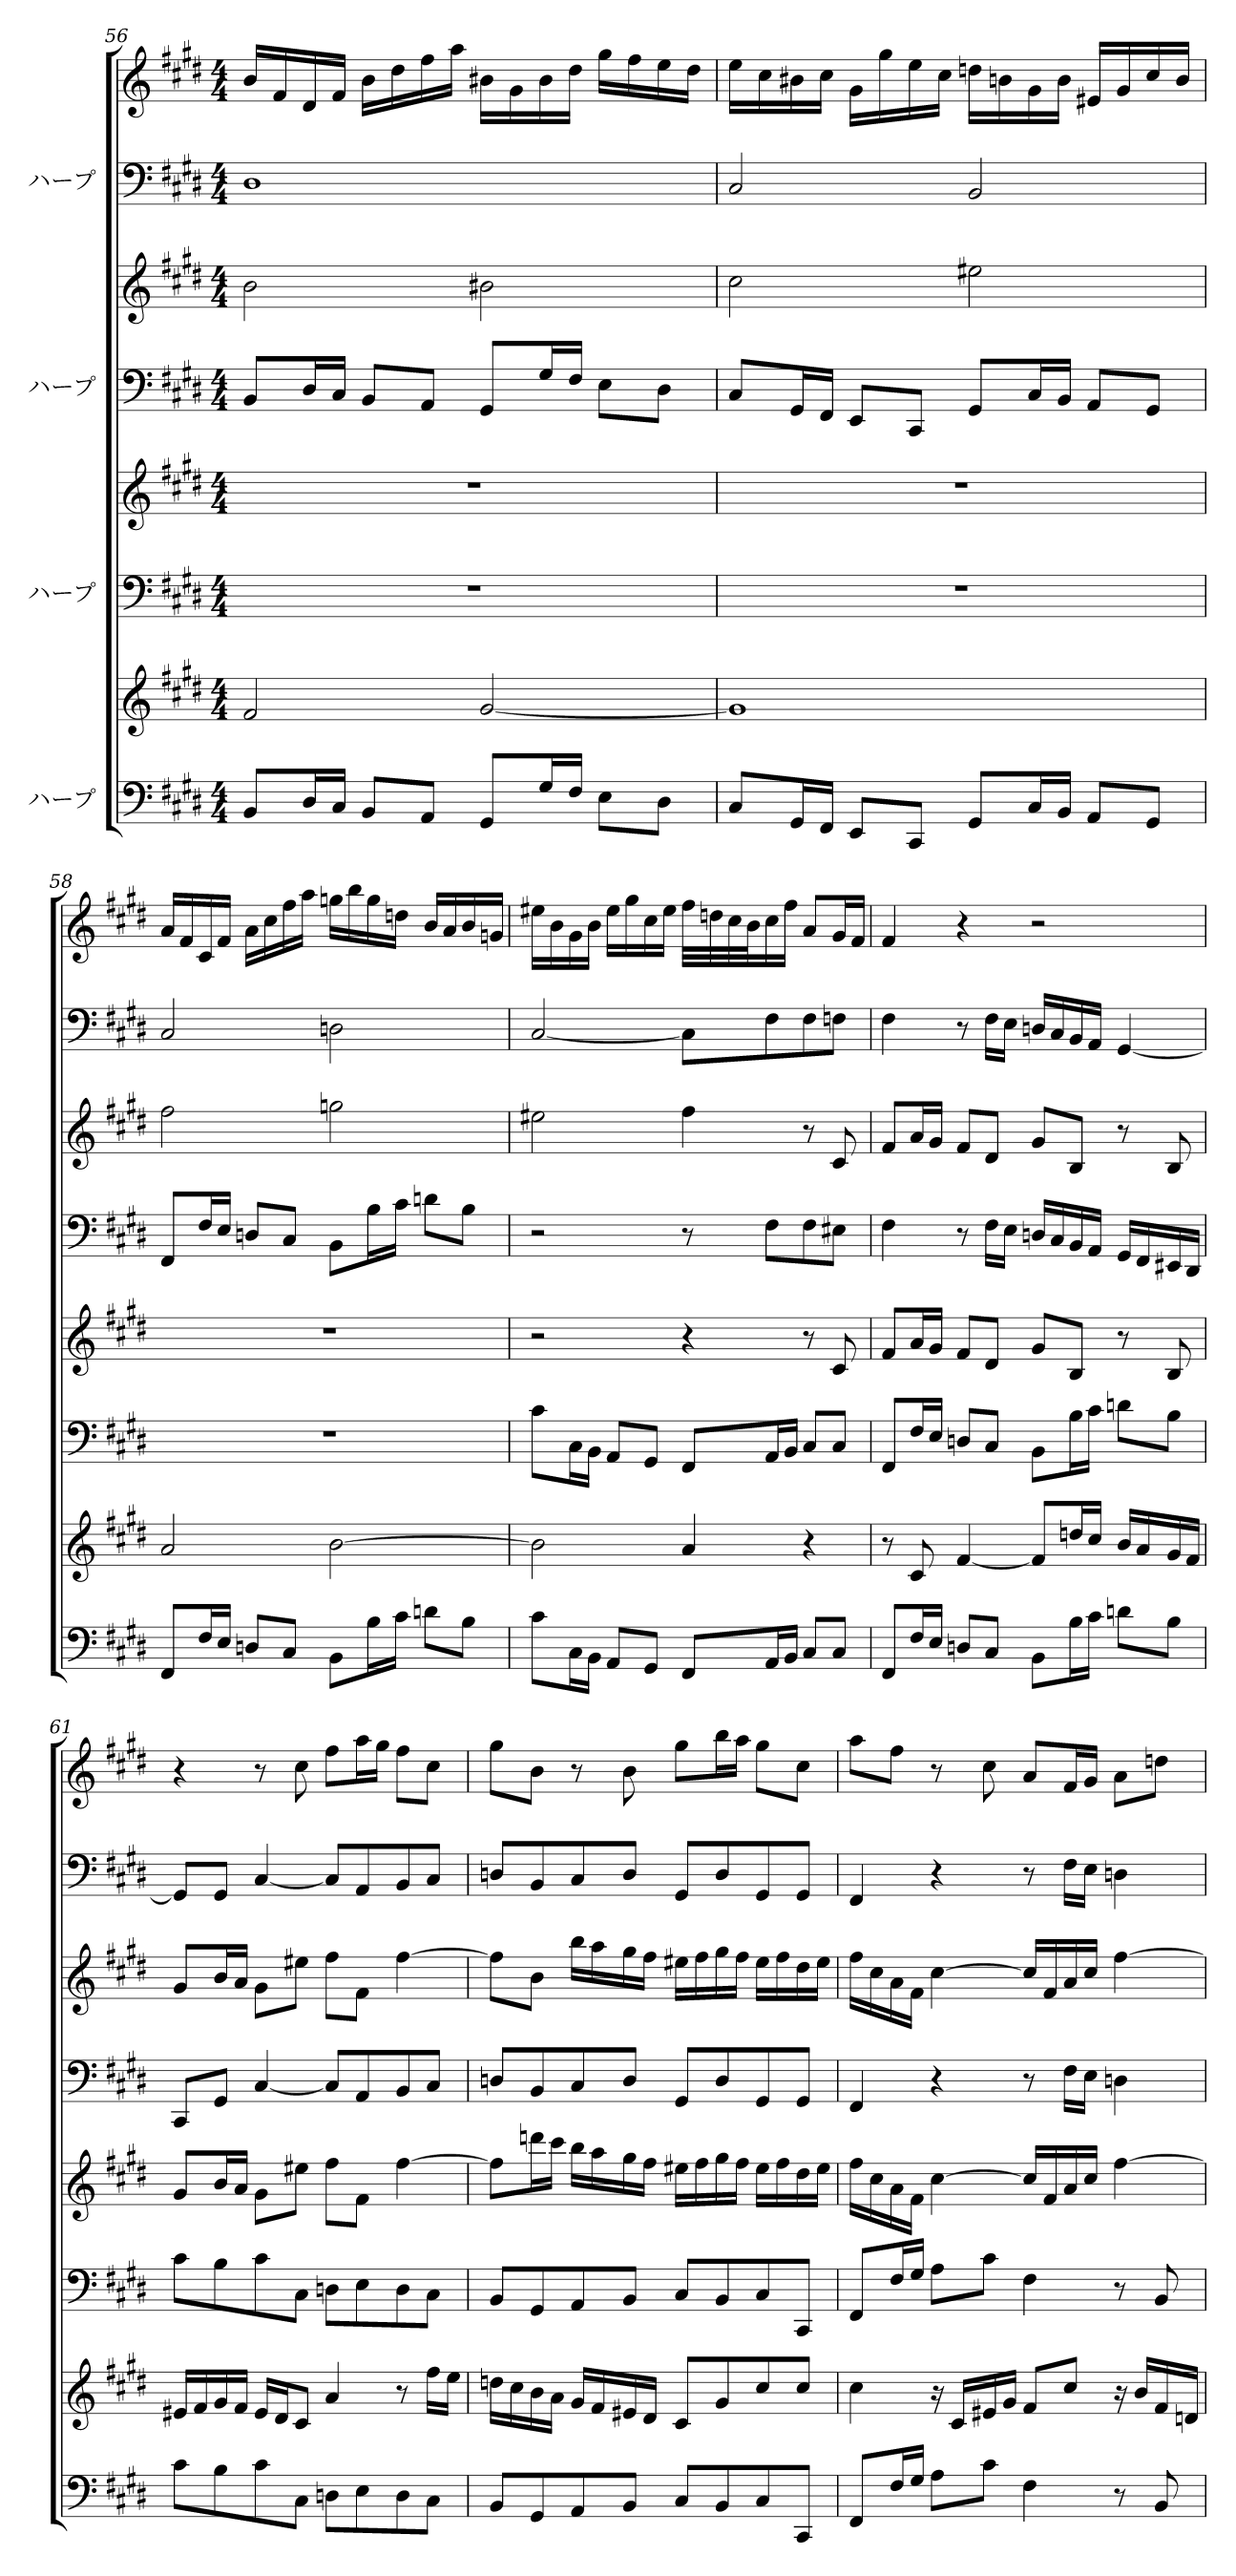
**kern	**kern	**kern	**kern	**kern	**kern	**kern	**kern
*part4	*part4	*part3	*part3	*part2	*part2	*part1	*part1
*staff8	*staff7	*staff6	*staff5	*staff4	*staff3	*staff2	*staff1
*I"ハープ	*	*I"ハープ	*	*I"ハープ	*	*I"ハープ	*
!!LO:PB:g=z
*clefF4	*clefG2	*clefF4	*clefG2	*clefF4	*clefG2	*clefF4	*clefG2
*k[f#c#g#d#]	*k[f#c#g#d#]	*k[f#c#g#d#]	*k[f#c#g#d#]	*k[f#c#g#d#]	*k[f#c#g#d#]	*k[f#c#g#d#]	*k[f#c#g#d#]
*M4/4	*M4/4	*M4/4	*M4/4	*M4/4	*M4/4	*M4/4	*M4/4
=56	=56	=56	=56	=56	=56	=56	=56
8BB/L	2f#/	1r	1r	8BB/L	2b\	1D#	16b/LL
.	.	.	.	.	.	.	16f#/
16D#/L	.	.	.	16D#/L	.	.	16d#/
16C#/JJ	.	.	.	16C#/JJ	.	.	16f#/JJ
8BB/L	.	.	.	8BB/L	.	.	16b\LL
.	.	.	.	.	.	.	16dd#\
8AA/J	.	.	.	8AA/J	.	.	16ff#\
.	.	.	.	.	.	.	16aa\JJ
8GG#/L	[2g#/	.	.	8GG#/L	2b#X\	.	16b#X\LL
.	.	.	.	.	.	.	16g#\
16G#/L	.	.	.	16G#/L	.	.	16b#\
16F#/JJ	.	.	.	16F#/JJ	.	.	16dd#\JJ
8E\L	.	.	.	8E\L	.	.	16gg#\LL
.	.	.	.	.	.	.	16ff#\
8D#\J	.	.	.	8D#\J	.	.	16ee\
.	.	.	.	.	.	.	16dd#\JJ
=57	=57	=57	=57	=57	=57	=57	=57
8C#/L	1g#]	1r	1r	8C#/L	2cc#\	2C#/	16ee\LL
.	.	.	.	.	.	.	16cc#\
16GG#/L	.	.	.	16GG#/L	.	.	16b#X\
16FF#/JJ	.	.	.	16FF#/JJ	.	.	16cc#\JJ
8EE/L	.	.	.	8EE/L	.	.	16g#\LL
.	.	.	.	.	.	.	16gg#\
8CC#/J	.	.	.	8CC#/J	.	.	16ee\
.	.	.	.	.	.	.	16cc#\JJ
8GG#/L	.	.	.	8GG#/L	2ee#X\	2BB/	16ddn\LL
.	.	.	.	.	.	.	16bn\
16C#/L	.	.	.	16C#/L	.	.	16g#\
16BB/JJ	.	.	.	16BB/JJ	.	.	16b\JJ
8AA/L	.	.	.	8AA/L	.	.	16e#X/LL
.	.	.	.	.	.	.	16g#/
8GG#/J	.	.	.	8GG#/J	.	.	16cc#/
.	.	.	.	.	.	.	16b/JJ
!!LO:PB:g=z
=58	=58	=58	=58	=58	=58	=58	=58
8FF#/L	2a/	1r	1r	8FF#/L	2ff#\	2C#/	16a/LL
.	.	.	.	.	.	.	16f#/
16F#/L	.	.	.	16F#/L	.	.	16c#/
16E/JJ	.	.	.	16E/JJ	.	.	16f#/JJ
8Dn/L	.	.	.	8Dn/L	.	.	16a\LL
.	.	.	.	.	.	.	16cc#\
8C#/J	.	.	.	8C#/J	.	.	16ff#\
.	.	.	.	.	.	.	16aa\JJ
8BB\L	[2b\	.	.	8BB\L	2ggn\	2Dn\	16ggn\LL
.	.	.	.	.	.	.	16bb\
16B\L	.	.	.	16B\L	.	.	16gg\
16c#\JJ	.	.	.	16c#\JJ	.	.	16ddn\JJ
8dn\L	.	.	.	8dn\L	.	.	16b/LL
.	.	.	.	.	.	.	16a/
8B\J	.	.	.	8B\J	.	.	16b/
.	.	.	.	.	.	.	16gn/JJ
=59	=59	=59	=59	=59	=59	=59	=59
8c#\L	2b\]	8c#\L	2r	2r	2ee#X\	[2C#/	16ee#X\LL
.	.	.	.	.	.	.	16b\
16C#\L	.	16C#\L	.	.	.	.	16g#\
16BB\JJ	.	16BB\JJ	.	.	.	.	16b\JJ
8AA/L	.	8AA/L	.	.	.	.	16ee#\LL
.	.	.	.	.	.	.	16gg#\
8GG#/J	.	8GG#/J	.	.	.	.	16cc#\
.	.	.	.	.	.	.	16ee#\JJ
8FF#/L	4a/	8FF#/L	4r	8r	4ff#\	8C#\L]	32ff#\LLL
.	.	.	.	.	.	.	32ddn\
.	.	.	.	.	.	.	32cc#\
.	.	.	.	.	.	.	32b\J
16AA/L	.	16AA/L	.	8F#\L	.	8F#\	16cc#\
16BB/JJ	.	16BB/JJ	.	.	.	.	16ff#\JJ
8C#/L	4r	8C#/L	8r	8F#\	8r	8F#\	8a/L
8C#/J	.	8C#/J	8c#/	8E#X\J	8c#/	8Fn\J	16g#/L
.	.	.	.	.	.	.	16f#/JJ
!!LO:PB:g=z
=60	=60	=60	=60	=60	=60	=60	=60
8FF#/L	8r	8FF#/L	8f#/L	4F#\	8f#/L	4F#\	4f#/
16F#/L	8c#/	16F#/L	16a/L	.	16a/L	.	.
16E/JJ	.	16E/JJ	16g#/JJ	.	16g#/JJ	.	.
8Dn/L	[4f#/	8Dn/L	8f#/L	8r	8f#/L	8r	4r
8C#/J	.	8C#/J	8d#/J	16F#\LL	8d#/J	16F#\LL	.
.	.	.	.	16E\JJ	.	16E\JJ	.
8BB\L	8f#/L]	8BB\L	8g#/L	16Dn/LL	8g#/L	16Dn/LL	2r
.	.	.	.	16C#/	.	16C#/	.
16B\L	16ddn/L	16B\L	8B/J	16BB/	8B/J	16BB/	.
16c#\JJ	16cc#/JJ	16c#\JJ	.	16AA/JJ	.	16AA/JJ	.
8dn\L	16b/LL	8dn\L	8r	16GG#/LL	8r	[4GG#/	.
.	16a/	.	.	16FF#/	.	.	.
8B\J	16g#/	8B\J	8B/	16EE#X/	8B/	.	.
.	16f#/JJ	.	.	16DD#/JJ	.	.	.
=61	=61	=61	=61	=61	=61	=61	=61
8c#\L	16e#X/LL	8c#\L	8g#/L	8CC#/L	8g#/L	8GG#/L]	4r
.	16f#/	.	.	.	.	.	.
8B\	16g#/	8B\	16b/L	8GG#/J	16b/L	8GG#/J	.
.	16f#/JJ	.	16a/JJ	.	16a/JJ	.	.
8c#\	16e#/LL	8c#\	8g#\L	[4C#/	8g#\L	[4C#/	8r
.	16d#/J	.	.	.	.	.	.
8C#\J	8c#/J	8C#\J	8ee#X\J	.	8ee#X\J	.	8cc#\
8Dn\L	4a/	8Dn\L	8ff#\L	8C#/L]	8ff#\L	8C#/L]	8ff#\L
8E\	.	8E\	8f#\J	8AA/	8f#\J	8AA/	16aa\L
.	.	.	.	.	.	.	16gg#\JJ
8D\	8r	8D\	[4ff#\	8BB/	[4ff#\	8BB/	8ff#\L
8C#\J	16ff#\LL	8C#\J	.	8C#/J	.	8C#/J	8cc#\J
.	16ee\JJ	.	.	.	.	.	.
!!LO:PB:g=z
=62	=62	=62	=62	=62	=62	=62	=62
8BB/L	16ddn\LL	8BB/L	8ff#\L]	8Dn/L	8ff#\L]	8Dn/L	8gg#\L
.	16cc#\	.	.	.	.	.	.
8GG#/	16b\	8GG#/	16dddn\L	8BB/	8b\J	8BB/	8b\J
.	16a\JJ	.	16ccc#\JJ	.	.	.	.
8AA/	16g#/LL	8AA/	16bb\LL	8C#/	16bb\LL	8C#/	8r
.	16f#/	.	16aa\	.	16aa\	.	.
8BB/J	16e#X/	8BB/J	16gg#\	8D/J	16gg#\	8D/J	8b\
.	16d#/JJ	.	16ff#\JJ	.	16ff#\JJ	.	.
8C#/L	8c#/L	8C#/L	16ee#X\LL	8GG#/L	16ee#X\LL	8GG#/L	8gg#\L
.	.	.	16ff#\	.	16ff#\	.	.
8BB/	8g#/	8BB/	16gg#\	8D/	16gg#\	8D/	16bb\L
.	.	.	16ff#\JJ	.	16ff#\JJ	.	16aa\JJ
8C#/	8cc#/	8C#/	16ee#\LL	8GG#/	16ee#\LL	8GG#/	8gg#\L
.	.	.	16ff#\	.	16ff#\	.	.
8CC#/J	8cc#/J	8CC#/J	16dd#\	8GG#/J	16dd#\	8GG#/J	8cc#\J
.	.	.	16ee#\JJ	.	16ee#\JJ	.	.
=63	=63	=63	=63	=63	=63	=63	=63
8FF#/L	4cc#\	8FF#/L	16ff#\LL	4FF#/	16ff#\LL	4FF#/	8aa\L
.	.	.	16cc#\	.	16cc#\	.	.
16F#/L	.	16F#/L	16a\	.	16a\	.	8ff#\J
16G#/JJ	.	16G#/JJ	16f#\JJ	.	16f#\JJ	.	.
8A\L	16r	8A\L	[4cc#\	4r	[4cc#\	4r	8r
.	16c#/LL	.	.	.	.	.	.
8c#\J	16e#X/	8c#\J	.	.	.	.	8cc#\
.	16g#/JJ	.	.	.	.	.	.
4F#\	8f#/L	4F#\	16cc#/LL]	8r	16cc#/LL]	8r	8a/L
.	.	.	16f#/	.	16f#/	.	.
.	8cc#/J	.	16a/	16F#\LL	16a/	16F#\LL	16f#/L
.	.	.	16cc#/JJ	16E\JJ	16cc#/JJ	16E\JJ	16g#/JJ
8r	16r	8r	[4ff#\	4Dn\	[4ff#\	4Dn\	8a\L
.	16b/LL	.	.	.	.	.	.
8BB/	16f#/	8BB/	.	.	.	.	8ddn\J
.	16dn/JJ	.	.	.	.	.	.
=	=	=	=	=	=	=	=
*-	*-	*-	*-	*-	*-	*-	*-
